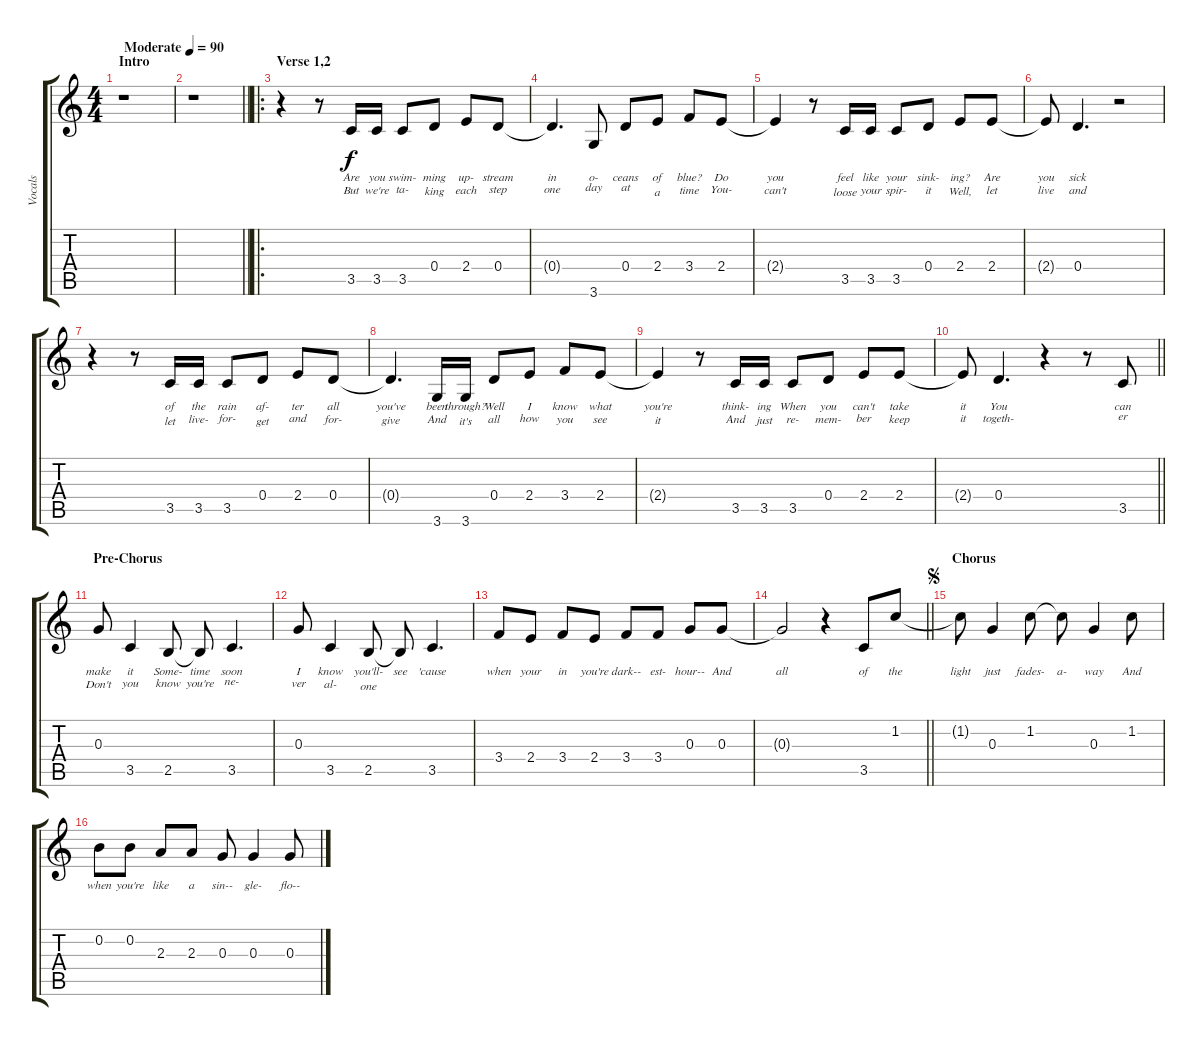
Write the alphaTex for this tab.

\track ("Vocals" "Vocals") {instrument choiraahs}
\staff {score tabs}
\tuning (E5 B4 G4 D4 A3 E3) {hide}
\ts (4 4)
\section ("" "Intro")
\tempo (90 "Moderate")
\clef g2
\ks c
r.1{dy f instrument choiraahs} |
\barLineRight lightlight
r.1 |
\ro
\section ("" "Verse 1,2")
r.4 r.8 3.5.16{lyrics (0 "Are") lyrics (1 "But") lyrics (2 "") lyrics (3 "") lyrics (4 "")} 3.5.16{lyrics (0 "you") lyrics (1 "we're") lyrics (2 "") lyrics (3 "") lyrics (4 "")} 3.5.8{lyrics (0 "swim-") lyrics (1 "ta-") lyrics (2 "") lyrics (3 "") lyrics (4 "")} 0.4.8{lyrics (0 "ming") lyrics (1 "king") lyrics (2 "") lyrics (3 "") lyrics (4 "")} 2.4.8{lyrics (0 "up-") lyrics (1 "each") lyrics (2 "") lyrics (3 "") lyrics (4 "")} 0.4.8{lyrics (0 "stream") lyrics (1 "step") lyrics (2 "") lyrics (3 "") lyrics (4 "")} |
0.4{t}.4{d lyrics (0 "in") lyrics (1 "one") lyrics (2 "") lyrics (3 "") lyrics (4 "")} 3.6.8{lyrics (0 "o-") lyrics (1 "day") lyrics (2 "") lyrics (3 "") lyrics (4 "")} 0.4.8{lyrics (0 "ceans") lyrics (1 "at") lyrics (2 "") lyrics (3 "") lyrics (4 "")} 2.4.8{lyrics (0 "of") lyrics (1 "a") lyrics (2 "") lyrics (3 "") lyrics (4 "")} 3.4.8{lyrics (0 "blue?") lyrics (1 "time") lyrics (2 "") lyrics (3 "") lyrics (4 "")} 2.4.8{lyrics (0 "Do") lyrics (1 "You-") lyrics (2 "") lyrics (3 "") lyrics (4 "")} |
2.4{t}.4{lyrics (0 "you") lyrics (1 "can't") lyrics (2 "") lyrics (3 "") lyrics (4 "")} r.8 3.5.16{lyrics (0 "feel") lyrics (1 "loose") lyrics (2 "") lyrics (3 "") lyrics (4 "")} 3.5.16{lyrics (0 "like") lyrics (1 "your") lyrics (2 "") lyrics (3 "") lyrics (4 "")} 3.5.8{lyrics (0 "your") lyrics (1 "spir-") lyrics (2 "") lyrics (3 "") lyrics (4 "")} 0.4.8{lyrics (0 "sink-") lyrics (1 "it") lyrics (2 "") lyrics (3 "") lyrics (4 "")} 2.4.8{lyrics (0 "ing?") lyrics (1 "Well,") lyrics (2 "") lyrics (3 "") lyrics (4 "")} 2.4.8{lyrics (0 "Are") lyrics (1 "let") lyrics (2 "") lyrics (3 "") lyrics (4 "")} |
2.4{t}.8{lyrics (0 "you") lyrics (1 "live") lyrics (2 "") lyrics (3 "") lyrics (4 "")} 0.4.4{d lyrics (0 "sick") lyrics (1 "and") lyrics (2 "") lyrics (3 "") lyrics (4 "")} r.2 |
r.4 r.8 3.5.16{lyrics (0 "of") lyrics (1 "let") lyrics (2 "") lyrics (3 "") lyrics (4 "")} 3.5.16{lyrics (0 "the") lyrics (1 "live-") lyrics (2 "") lyrics (3 "") lyrics (4 "")} 3.5.8{lyrics (0 "rain") lyrics (1 "for-") lyrics (2 "") lyrics (3 "") lyrics (4 "")} 0.4.8{lyrics (0 "af-") lyrics (1 "get") lyrics (2 "") lyrics (3 "") lyrics (4 "")} 2.4.8{lyrics (0 "ter") lyrics (1 "and") lyrics (2 "") lyrics (3 "") lyrics (4 "")} 0.4.8{lyrics (0 "all") lyrics (1 "for-") lyrics (2 "") lyrics (3 "") lyrics (4 "")} |
0.4{t}.4{d lyrics (0 "you've") lyrics (1 "give") lyrics (2 "") lyrics (3 "") lyrics (4 "")} 3.6.16{lyrics (0 "been") lyrics (1 "And") lyrics (2 "") lyrics (3 "") lyrics (4 "")} 3.6.16{lyrics (0 "through?") lyrics (1 "it's") lyrics (2 "") lyrics (3 "") lyrics (4 "")} 0.4.8{lyrics (0 "Well") lyrics (1 "all") lyrics (2 "") lyrics (3 "") lyrics (4 "")} 2.4.8{lyrics (0 "I") lyrics (1 "how") lyrics (2 "") lyrics (3 "") lyrics (4 "")} 3.4.8{lyrics (0 "know") lyrics (1 "you") lyrics (2 "") lyrics (3 "") lyrics (4 "")} 2.4.8{lyrics (0 "what") lyrics (1 "see") lyrics (2 "") lyrics (3 "") lyrics (4 "")} |
2.4{t}.4{lyrics (0 "you're") lyrics (1 "it") lyrics (2 "") lyrics (3 "") lyrics (4 "")} r.8 3.5.16{lyrics (0 "think-") lyrics (1 "And") lyrics (2 "") lyrics (3 "") lyrics (4 "")} 3.5.16{lyrics (0 "ing") lyrics (1 "just") lyrics (2 "") lyrics (3 "") lyrics (4 "")} 3.5.8{lyrics (0 "When") lyrics (1 "re-") lyrics (2 "") lyrics (3 "") lyrics (4 "")} 0.4.8{lyrics (0 "you") lyrics (1 "mem-") lyrics (2 "") lyrics (3 "") lyrics (4 "")} 2.4.8{lyrics (0 "can't") lyrics (1 "ber") lyrics (2 "") lyrics (3 "") lyrics (4 "")} 2.4.8{lyrics (0 "take") lyrics (1 "keep") lyrics (2 "") lyrics (3 "") lyrics (4 "")} |
\barLineRight lightlight
2.4{t}.8{lyrics (0 "it") lyrics (1 "it") lyrics (2 "") lyrics (3 "") lyrics (4 "")} 0.4.4{d lyrics (0 "You") lyrics (1 "togeth-") lyrics (2 "") lyrics (3 "") lyrics (4 "")} r.4 r.8 3.5.8{lyrics (0 "can") lyrics (1 "er") lyrics (2 "") lyrics (3 "") lyrics (4 "")} |
\section ("" "Pre-Chorus")
0.3.8{lyrics (0 "make") lyrics (1 "Don't") lyrics (2 "") lyrics (3 "") lyrics (4 "")} 3.5.4{lyrics (0 "it") lyrics (1 "you") lyrics (2 "") lyrics (3 "") lyrics (4 "")} 2.5.8{lyrics (0 "Some-") lyrics (1 "know") lyrics (2 "") lyrics (3 "") lyrics (4 "")} 2.5{t}.8{lyrics (0 "time") lyrics (1 "you're") lyrics (2 "") lyrics (3 "") lyrics (4 "")} 3.5.4{d lyrics (0 "soon") lyrics (1 "ne-") lyrics (2 "") lyrics (3 "") lyrics (4 "")} |
0.3.8{lyrics (0 "I") lyrics (1 "ver") lyrics (2 "") lyrics (3 "") lyrics (4 "")} 3.5.4{lyrics (0 "know") lyrics (1 "al-") lyrics (2 "") lyrics (3 "") lyrics (4 "")} 2.5.8{lyrics (0 "you'll-") lyrics (1 "one") lyrics (2 "") lyrics (3 "") lyrics (4 "")} 2.5{t}.8{lyrics (0 "see") lyrics (1 "") lyrics (2 "") lyrics (3 "") lyrics (4 "")} 3.5.4{d lyrics (0 "'cause") lyrics (1 "") lyrics (2 "") lyrics (3 "") lyrics (4 "")} |
3.4.8{lyrics (0 "when") lyrics (1 "") lyrics (2 "") lyrics (3 "") lyrics (4 "")} 2.4.8{lyrics (0 "your") lyrics (1 "") lyrics (2 "") lyrics (3 "") lyrics (4 "")} 3.4.8{lyrics (0 "in") lyrics (1 "") lyrics (2 "") lyrics (3 "") lyrics (4 "")} 2.4.8{lyrics (0 "you're") lyrics (1 "") lyrics (2 "") lyrics (3 "") lyrics (4 "")} 3.4.8{lyrics (0 "dark--") lyrics (1 "") lyrics (2 "") lyrics (3 "") lyrics (4 "")} 3.4.8{lyrics (0 "est-") lyrics (1 "") lyrics (2 "") lyrics (3 "") lyrics (4 "")} 0.3.8{lyrics (0 "hour--") lyrics (1 "") lyrics (2 "") lyrics (3 "") lyrics (4 "")} 0.3.8{lyrics (0 "And") lyrics (1 "") lyrics (2 "") lyrics (3 "") lyrics (4 "")} |
\barLineRight lightlight
0.3{t}.2{lyrics (0 "all") lyrics (1 "") lyrics (2 "") lyrics (3 "") lyrics (4 "")} r.4 3.5.8{lyrics (0 "of") lyrics (1 "") lyrics (2 "") lyrics (3 "") lyrics (4 "")} 1.2.8{lyrics (0 "the") lyrics (1 "") lyrics (2 "") lyrics (3 "") lyrics (4 "")} |
\section ("" "Chorus")
\jump segno
1.2{t}.8{lyrics (0 "light") lyrics (1 "") lyrics (2 "") lyrics (3 "") lyrics (4 "")} 0.3.4{lyrics (0 "just") lyrics (1 "") lyrics (2 "") lyrics (3 "") lyrics (4 "")} 1.2.8{lyrics (0 "fades-") lyrics (1 "") lyrics (2 "") lyrics (3 "") lyrics (4 "")} 1.2{t}.8{lyrics (0 "a-") lyrics (1 "") lyrics (2 "") lyrics (3 "") lyrics (4 "")} 0.3.4{lyrics (0 "way") lyrics (1 "") lyrics (2 "") lyrics (3 "") lyrics (4 "")} 1.2.8{lyrics (0 "And") lyrics (1 "") lyrics (2 "") lyrics (3 "") lyrics (4 "")} |
0.2.8{lyrics (0 "when") lyrics (1 "") lyrics (2 "") lyrics (3 "") lyrics (4 "")} 0.2.8{lyrics (0 "you're") lyrics (1 "") lyrics (2 "") lyrics (3 "") lyrics (4 "")} 2.3.8{lyrics (0 "like") lyrics (1 "") lyrics (2 "") lyrics (3 "") lyrics (4 "")} 2.3.8{lyrics (0 "a") lyrics (1 "") lyrics (2 "") lyrics (3 "") lyrics (4 "")} 0.3.8{lyrics (0 "sin--") lyrics (1 "") lyrics (2 "") lyrics (3 "") lyrics (4 "")} 0.3.4{lyrics (0 "gle-") lyrics (1 "") lyrics (2 "") lyrics (3 "") lyrics (4 "")} 0.3.8{lyrics (0 "flo--") lyrics (1 "") lyrics (2 "") lyrics (3 "") lyrics (4 "")}
